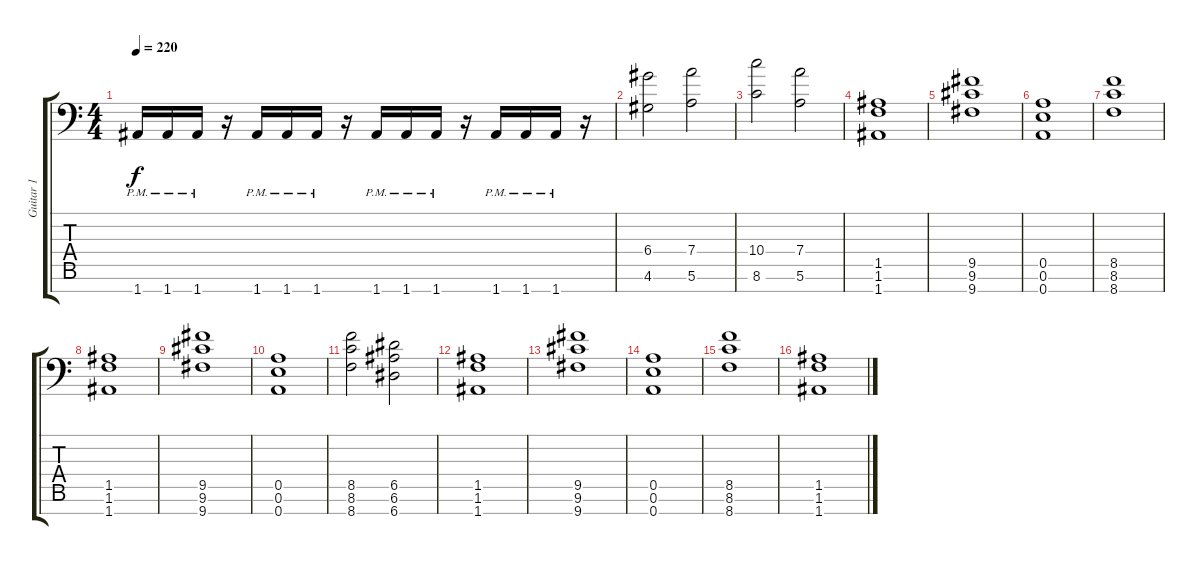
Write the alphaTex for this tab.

\track ("Guitar 1" "Guitar 1") {instrument distortionguitar}
\staff {score tabs}
\tuning (E4 B3 G3 D3 A2 E2 A1) {hide}
\ts (4 4)
\tempo 220
\clef f4
\ks c
1.7{pm}.16{dy f} 1.7{pm}.16 1.7{pm}.16 r.16 1.7{pm}.16 1.7{pm}.16 1.7{pm}.16 r.16 1.7{pm}.16 1.7{pm}.16 1.7{pm}.16 r.16 1.7{pm}.16 1.7{pm}.16 1.7{pm}.16 r.16 |
(6.4 4.6).2 (7.4 5.6).2 |
(10.4 8.6).2 (7.4 5.6).2 |
(1.5 1.6 1.7).1 |
(9.5 9.6 9.7).1 |
(0.5 0.6 0.7).1 |
(8.5 8.6 8.7).1 |
(1.5 1.6 1.7).1 |
(9.5 9.6 9.7).1 |
(0.5 0.6 0.7).1 |
(8.5 8.6 8.7).2 (6.5 6.6 6.7).2 |
(1.5 1.6 1.7).1 |
(9.5 9.6 9.7).1 |
(0.5 0.6 0.7).1 |
(8.5 8.6 8.7).1 |
(1.5 1.6 1.7).1
